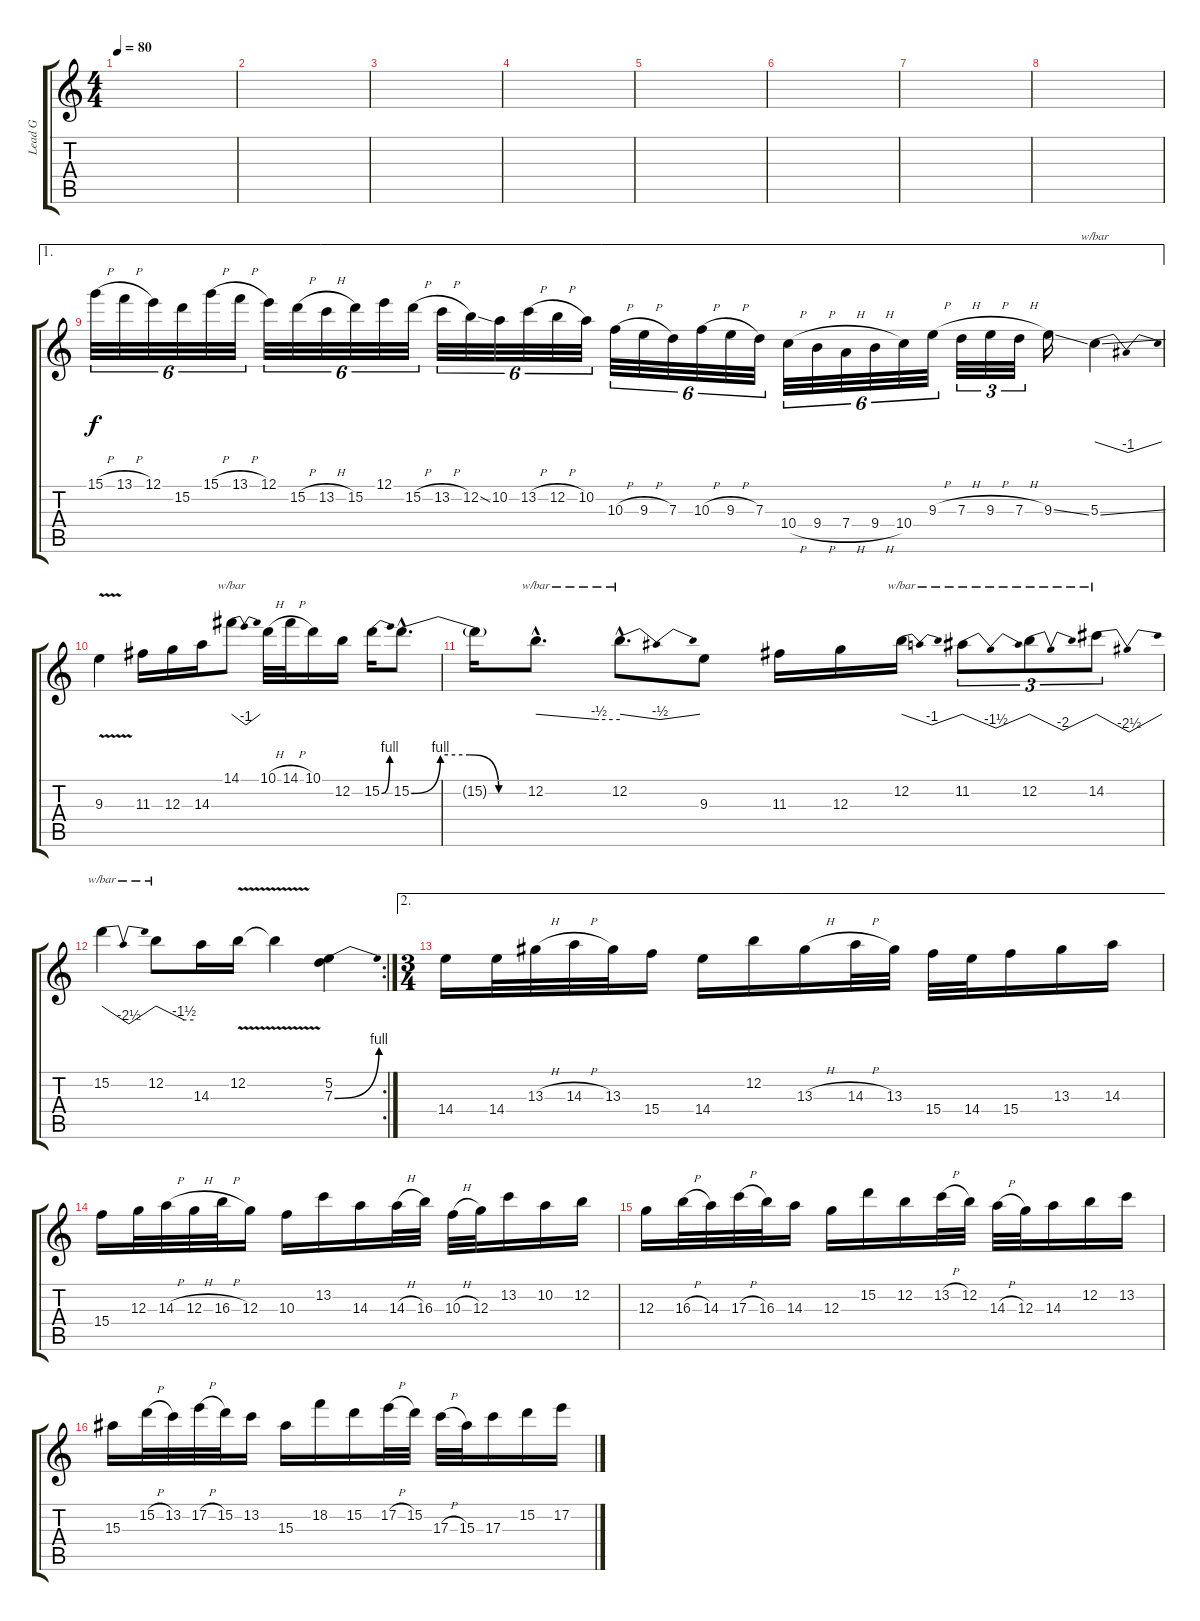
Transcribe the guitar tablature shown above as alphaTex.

\track ("Lead G" "Lead G") {instrument distortionguitar}
\staff {score tabs}
\tuning (E4 B3 G3 D3 A2 E2) {hide}
\ts (4 4)
\tempo 80
\clef g2
\ks c
|
|
|
|
|
|
|
|
\ae 1
15.1{h}.32{tu (6 4)} 13.1{h}.32{tu (6 4)} 12.1.32{tu (6 4)} 15.2.32{tu (6 4)} 15.1{h}.32{tu (6 4)} 13.1{h}.32{tu (6 4)} 12.1.32{tu (6 4)} 15.2{h}.32{tu (6 4)} 13.2{h}.32{tu (6 4)} 15.2.32{tu (6 4)} 12.1.32{tu (6 4)} 15.2{h}.32{tu (6 4)} 13.2{h}.32{tu (6 4)} 12.2{ss}.32{tu (6 4)} 10.2.32{tu (6 4)} 13.2{h}.32{tu (6 4)} 12.2{h}.32{tu (6 4)} 10.2.32{tu (6 4)} 10.3{h}.32{tu (6 4)} 9.3{h}.32{tu (6 4)} 7.3.32{tu (6 4)} 10.3{h}.32{tu (6 4)} 9.3{h}.32{tu (6 4)} 7.3.32{tu (6 4)} 10.4{h}.32{tu (6 4)} 9.4{h}.32{tu (6 4)} 7.4{h}.32{tu (6 4)} 9.4{h}.32{tu (6 4)} 10.4.32{tu (6 4)} 9.3{h}.32{tu (6 4)} 7.3{h}.32{tu (3 2)} 9.3{h}.32{tu (3 2)} 7.3{h}.32{tu (3 2)} 9.3{ss}.16 5.3{ss}.4{tbe (dip default 0 0 30 -4 60 0)} |
9.3{v}.4 11.3.16 12.3.16 14.3.16 14.1.8{tbe (dip default 0 0 30 -4 60 0)} 10.1{h}.32 14.1{h}.32 10.1.16 12.2.16 15.2{be (bend 0 0 60 4)}.16 15.2{be (custom 0 0 15 4 30 4 45 0 60 0) hac}.8{d} |
15.2{t}.16 12.2{hac}.8{d tbe (custom default 0 0 45 -2 60 -2)} 12.2{hac}.8{d tbe (dip default 0 0 30 -2 60 0)} 9.3.8 11.3.16 12.3.16 12.2.16{tbe (dip default 0 0 30 -4 60 0)} 11.2.8{tu (3 2) tbe (dip default 0 0 30 -6 60 0)} 12.2.8{tu (3 2) tbe (dip default 0 0 30 -8 60 0)} 14.2.8{tu (3 2) tbe (dip default 0 0 30 -10 60 0)} |
\rc 2
15.2.4{tbe (dip default 0 0 30 -10 60 0)} 12.2.8{tbe (custom default 0 0 45 -6 60 -6)} 14.3.16 12.2{v}.16 12.2{t}.4 (5.2 7.3{be (bend 0 0 60 4)}).4 |
\ae 2
\ts (3 4)
14.4.16 14.4.32 13.3{h}.32 14.3{h}.32 13.3.32 15.4.16 14.4.16 12.2.16 13.3{h}.16 14.3{h}.32 13.3.32 15.4.32 14.4.32 15.4.16 13.3.16 14.3.16 |
15.4.16 12.3.32 14.3{h}.32 12.3{h}.32 16.3{h}.32 12.3.16 10.3.16 13.2.16 14.3.16 14.3{h}.32 16.3.32 10.3{h}.32 12.3.32 13.2.16 10.2.16 12.2.16 |
12.3.16 16.3{h}.32 14.3.32 17.3{h}.32 16.3.32 14.3.16 12.3.16 15.2.16 12.2.16 13.2{h}.32 12.2.32 14.3{h}.32 12.3.32 14.3.16 12.2.16 13.2.16 |
15.3.16 15.2{h}.32 13.2.32 17.2{h}.32 15.2.32 13.2.16 15.3.16 18.2.16 15.2.16 17.2{h}.32 15.2.32 17.3{h}.32 15.3.32 17.3.16 15.2.16 17.2.16
